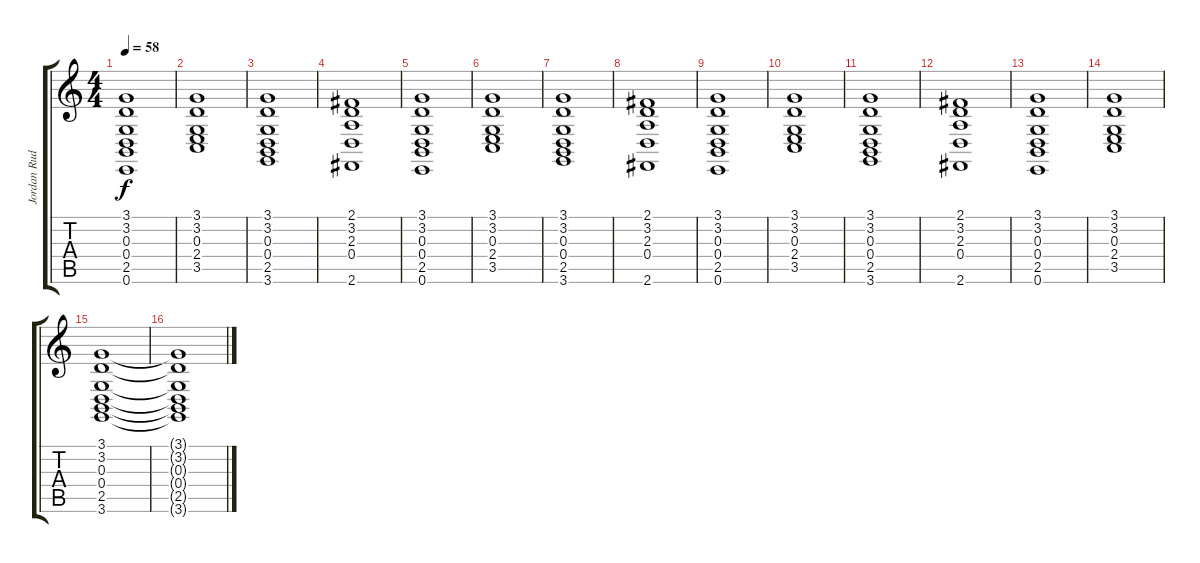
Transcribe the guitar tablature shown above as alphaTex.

\track ("Jordan Rudess - Keyboard" "Jordan Rud") {instrument synthstrings1}
\staff {score tabs}
\tuning (E4 B3 G3 D3 A2 E2) {hide}
\ts (4 4)
\tempo 58
\clef g2
\ks c
(3.1 3.2 0.3 0.4 2.5 0.6).1{dy f} |
(3.1 3.2 0.3 2.4 3.5).1 |
(3.1 3.2 0.3 0.4 2.5 3.6).1 |
(2.1 3.2 2.3 0.4 2.6).1 |
(3.1 3.2 0.3 0.4 2.5 0.6).1 |
(3.1 3.2 0.3 2.4 3.5).1 |
(3.1 3.2 0.3 0.4 2.5 3.6).1 |
(2.1 3.2 2.3 0.4 2.6).1 |
(3.1 3.2 0.3 0.4 2.5 0.6).1 |
(3.1 3.2 0.3 2.4 3.5).1 |
(3.1 3.2 0.3 0.4 2.5 3.6).1 |
(2.1 3.2 2.3 0.4 2.6).1 |
(3.1 3.2 0.3 0.4 2.5 0.6).1 |
(3.1 3.2 0.3 2.4 3.5).1 |
(3.1 3.2 0.3 0.4 2.5 3.6).1 |
(3.1{t} 3.2{t} 0.3{t} 0.4{t} 2.5{t} 3.6{t}).1
